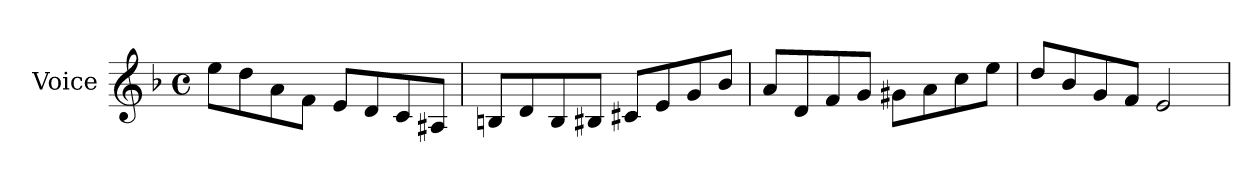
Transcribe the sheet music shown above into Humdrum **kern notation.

**kern
*part1
*staff1
*I"Voice
*I'Voice
*clefG2
*k[b-]
*M4/4
*met(c)
=1
8ee\L
8dd\
8a\
8f\J
8e/L
8d/
8c/
8A#X/J
=2
8Bn/L
8d/
8B/
8B#X/J
8c#X/L
8e/
8g/
8b-/J
=3
8a/L
8d/
8f/
8g/J
8g#X\L
8a\
8cc\
8ee\J
=4
8dd/L
8b-/
8g/
8f/J
2e/
=
*-
